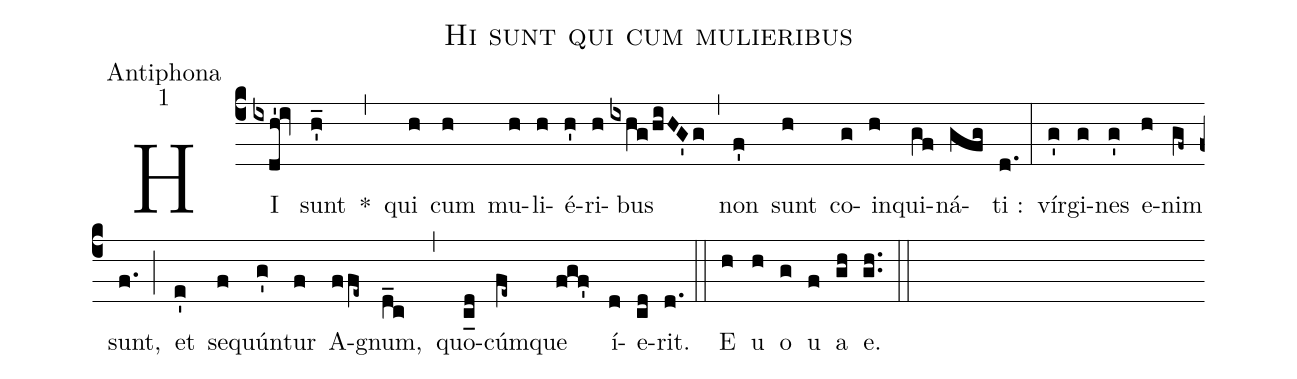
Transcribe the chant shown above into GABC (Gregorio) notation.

name:Hi sunt qui cum mulieribus;
office-part:Antiphona;
mode:1;
%%
(c4) HI(ixdh'!iv) sunt(h'_) *(,) qui(h) cum(h) mu(h)li(h)é(h')ri(h)bus(ixhg/hiHG'g) (,) non(f') sunt(h) co(g)in(h)qui(gf)ná(gfg)ti :(d.) (:) vír(g')gi(g)nes(g') e(h)nim(gf~) sunt,(f.) (;) et(e') se(f)quún(g')tur(f) A(ffe~)gnum,(d_c) (,) quo(c_[ll:1]d)cúm(fe~)que(fgf') í(d)e(cd)rit.(d.) (::) <eu>E(h) u(h) o(g) u(f) a(gh) e.</eu>(gh..) (::)
